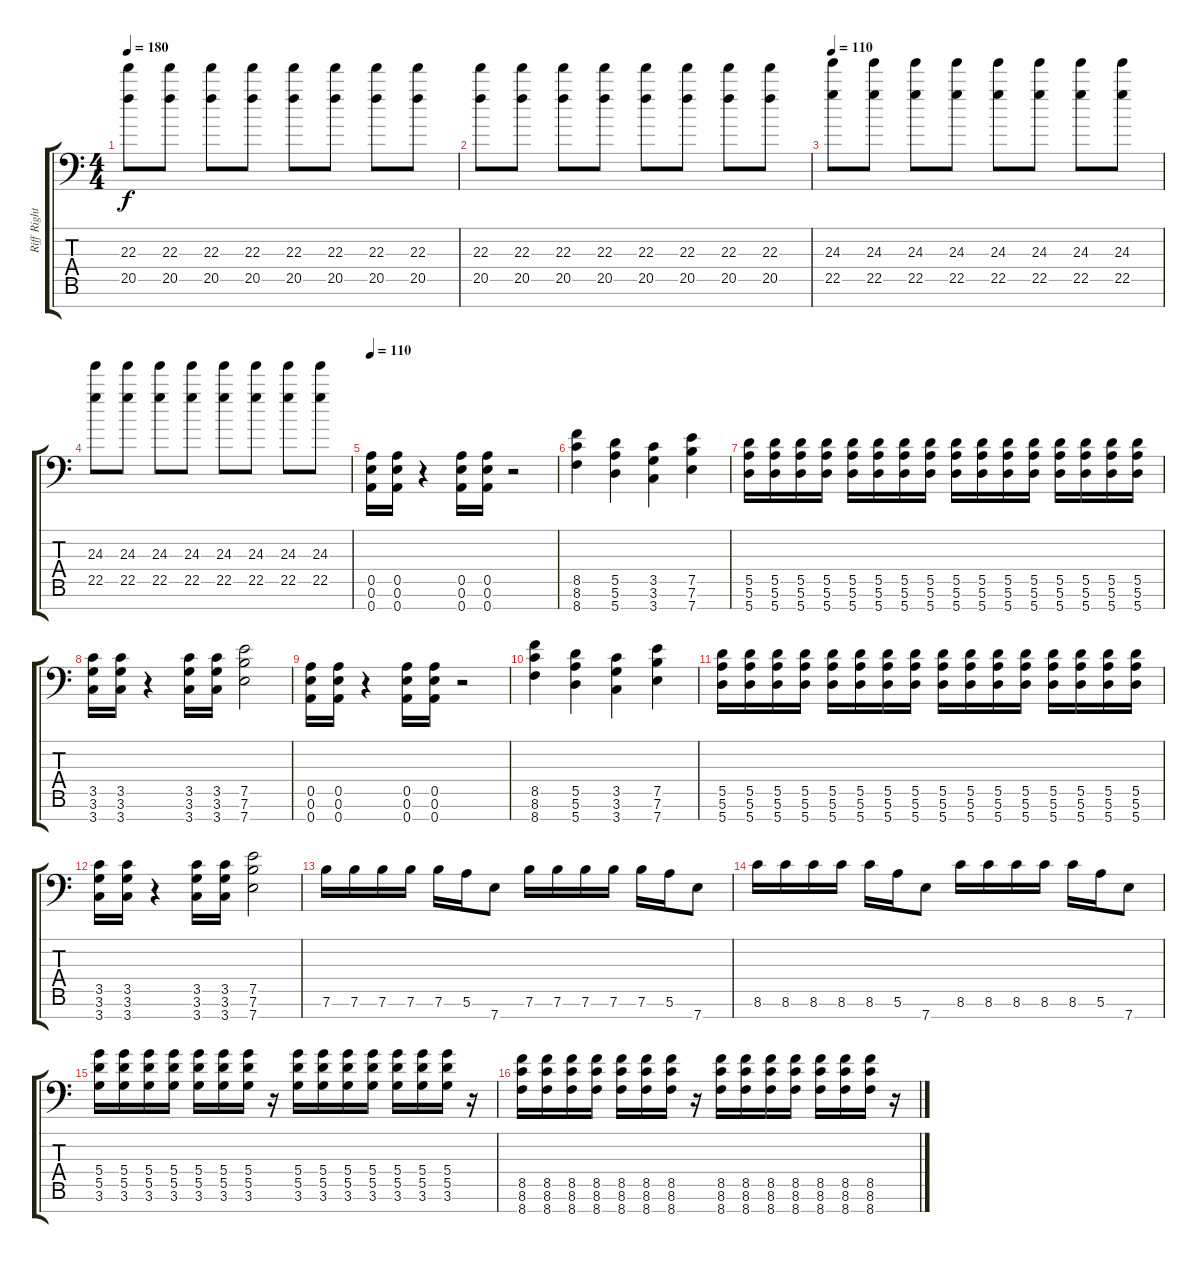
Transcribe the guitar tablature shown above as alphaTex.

\track ("Riff Right" "Riff Right") {instrument distortionguitar}
\staff {score tabs}
\tuning (F4 C4 G3 D3 A2 E2 A1) {hide}
\ts (4 4)
\tempo 180
\clef f4
\ks c
(22.3 20.5).8{dy f} (22.3 20.5).8 (22.3 20.5).8 (22.3 20.5).8 (22.3 20.5).8 (22.3 20.5).8 (22.3 20.5).8 (22.3 20.5).8 |
(22.3 20.5).8 (22.3 20.5).8 (22.3 20.5).8 (22.3 20.5).8 (22.3 20.5).8 (22.3 20.5).8 (22.3 20.5).8 (22.3 20.5).8 |
\tempo 110
(24.3 22.5).8 (24.3 22.5).8 (24.3 22.5).8 (24.3 22.5).8 (24.3 22.5).8 (24.3 22.5).8 (24.3 22.5).8 (24.3 22.5).8 |
(24.3 22.5).8 (24.3 22.5).8 (24.3 22.5).8 (24.3 22.5).8 (24.3 22.5).8 (24.3 22.5).8 (24.3 22.5).8 (24.3 22.5).8 |
\tempo 110
(0.5 0.6 0.7).16 (0.5 0.6 0.7).16 r.4 (0.5 0.6 0.7).16 (0.5 0.6 0.7).16 r.2 |
(8.5 8.6 8.7).4 (5.5 5.6 5.7).4 (3.5 3.6 3.7).4 (7.5 7.6 7.7).4 |
(5.5 5.6 5.7).16 (5.5 5.6 5.7).16 (5.5 5.6 5.7).16 (5.5 5.6 5.7).16 (5.5 5.6 5.7).16 (5.5 5.6 5.7).16 (5.5 5.6 5.7).16 (5.5 5.6 5.7).16 (5.5 5.6 5.7).16 (5.5 5.6 5.7).16 (5.5 5.6 5.7).16 (5.5 5.6 5.7).16 (5.5 5.6 5.7).16 (5.5 5.6 5.7).16 (5.5 5.6 5.7).16 (5.5 5.6 5.7).16 |
(3.5 3.6 3.7).16 (3.5 3.6 3.7).16 r.4 (3.5 3.6 3.7).16 (3.5 3.6 3.7).16 (7.5 7.6 7.7).2 |
(0.5 0.6 0.7).16 (0.5 0.6 0.7).16 r.4 (0.5 0.6 0.7).16 (0.5 0.6 0.7).16 r.2 |
(8.5 8.6 8.7).4 (5.5 5.6 5.7).4 (3.5 3.6 3.7).4 (7.5 7.6 7.7).4 |
(5.5 5.6 5.7).16 (5.5 5.6 5.7).16 (5.5 5.6 5.7).16 (5.5 5.6 5.7).16 (5.5 5.6 5.7).16 (5.5 5.6 5.7).16 (5.5 5.6 5.7).16 (5.5 5.6 5.7).16 (5.5 5.6 5.7).16 (5.5 5.6 5.7).16 (5.5 5.6 5.7).16 (5.5 5.6 5.7).16 (5.5 5.6 5.7).16 (5.5 5.6 5.7).16 (5.5 5.6 5.7).16 (5.5 5.6 5.7).16 |
(3.5 3.6 3.7).16 (3.5 3.6 3.7).16 r.4 (3.5 3.6 3.7).16 (3.5 3.6 3.7).16 (7.5 7.6 7.7).2 |
7.6.16 7.6.16 7.6.16 7.6.16 7.6.16 5.6.16 7.7.8 7.6.16 7.6.16 7.6.16 7.6.16 7.6.16 5.6.16 7.7.8 |
8.6.16 8.6.16 8.6.16 8.6.16 8.6.16 5.6.16 7.7.8 8.6.16 8.6.16 8.6.16 8.6.16 8.6.16 5.6.16 7.7.8 |
(5.4 5.5 3.6).16 (5.4 5.5 3.6).16 (5.4 5.5 3.6).16 (5.4 5.5 3.6).16 (5.4 5.5 3.6).16 (5.4 5.5 3.6).16 (5.4 5.5 3.6).16 r.16 (5.4 5.5 3.6).16 (5.4 5.5 3.6).16 (5.4 5.5 3.6).16 (5.4 5.5 3.6).16 (5.4 5.5 3.6).16 (5.4 5.5 3.6).16 (5.4 5.5 3.6).16 r.16 |
(8.5 8.6 8.7).16 (8.5 8.6 8.7).16 (8.5 8.6 8.7).16 (8.5 8.6 8.7).16 (8.5 8.6 8.7).16 (8.5 8.6 8.7).16 (8.5 8.6 8.7).16 r.16 (8.5 8.6 8.7).16 (8.5 8.6 8.7).16 (8.5 8.6 8.7).16 (8.5 8.6 8.7).16 (8.5 8.6 8.7).16 (8.5 8.6 8.7).16 (8.5 8.6 8.7).16 r.16
